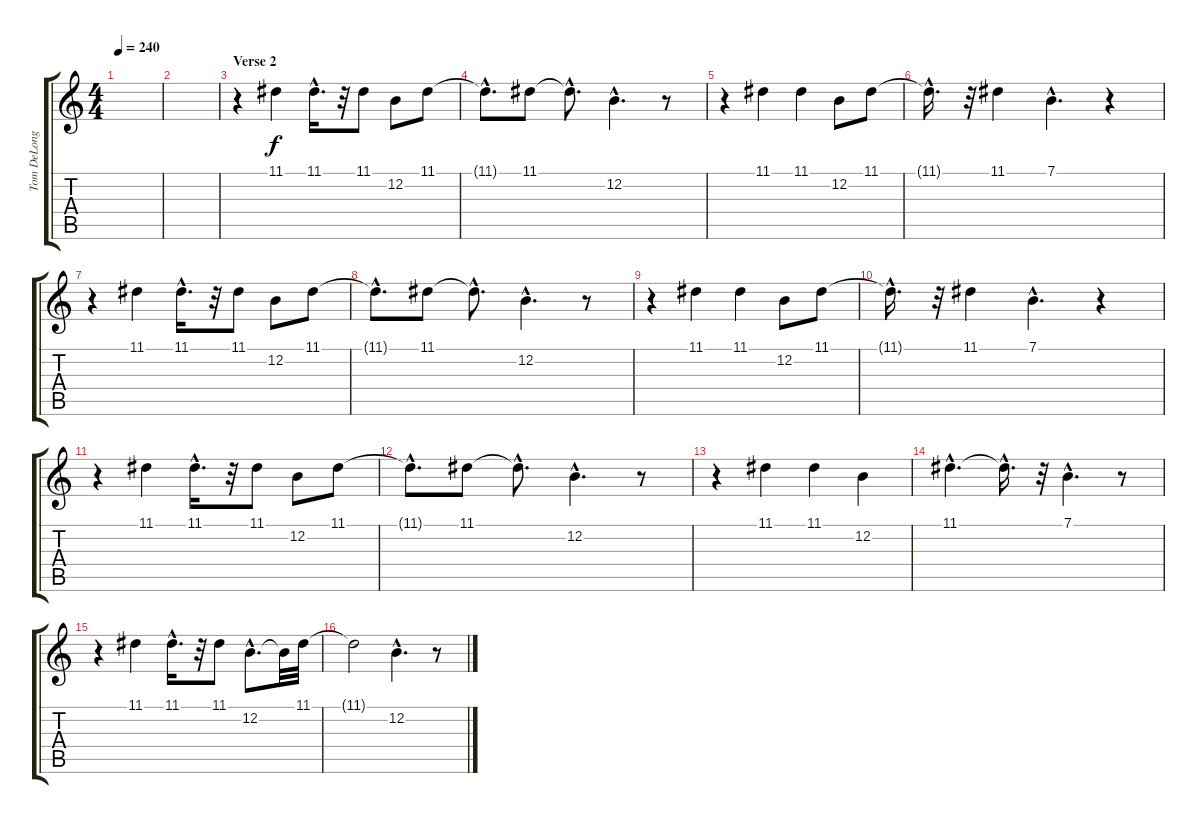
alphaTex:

\track ("Tom DeLonge - Vocal" "Tom DeLong") {instrument lead2sawtooth}
\staff {score tabs}
\tuning (E4 B3 G3 D3 A2 E2) {hide}
\ts (4 4)
\tempo 240
\clef g2
\ks c
|
|
\section ("" "Verse 2")
r.4 11.1.4 11.1{hac}.16{d} r.32 11.1.8 12.2.8 11.1.8 |
11.1{hac t}.8{d} 11.1.8 11.1{hac t}.8{d} 12.2{hac}.4{d} r.8 |
r.4 11.1.4 11.1.4 12.2.8 11.1.8 |
11.1{hac t}.16{d} r.32 11.1.4 7.1{hac}.4{d} r.4 |
r.4 11.1.4 11.1{hac}.16{d} r.32 11.1.8 12.2.8 11.1.8 |
11.1{hac t}.8{d} 11.1.8 11.1{hac t}.8{d} 12.2{hac}.4{d} r.8 |
r.4 11.1.4 11.1.4 12.2.8 11.1.8 |
11.1{hac t}.16{d} r.32 11.1.4 7.1{hac}.4{d} r.4 |
r.4 11.1.4 11.1{hac}.16{d} r.32 11.1.8 12.2.8 11.1.8 |
11.1{hac t}.8{d} 11.1.8 11.1{hac t}.8{d} 12.2{hac}.4{d} r.8 |
r.4 11.1.4 11.1.4 12.2.4 |
11.1{hac}.4{d} 11.1{hac t}.16{d} r.32 7.1{hac}.4{d} r.8 |
r.4 11.1.4 11.1{hac}.16{d} r.32 11.1.8 12.2{hac}.8{d} 12.2{t}.32 11.1.32 |
11.1{t}.2 12.2{hac}.4{d} r.8
